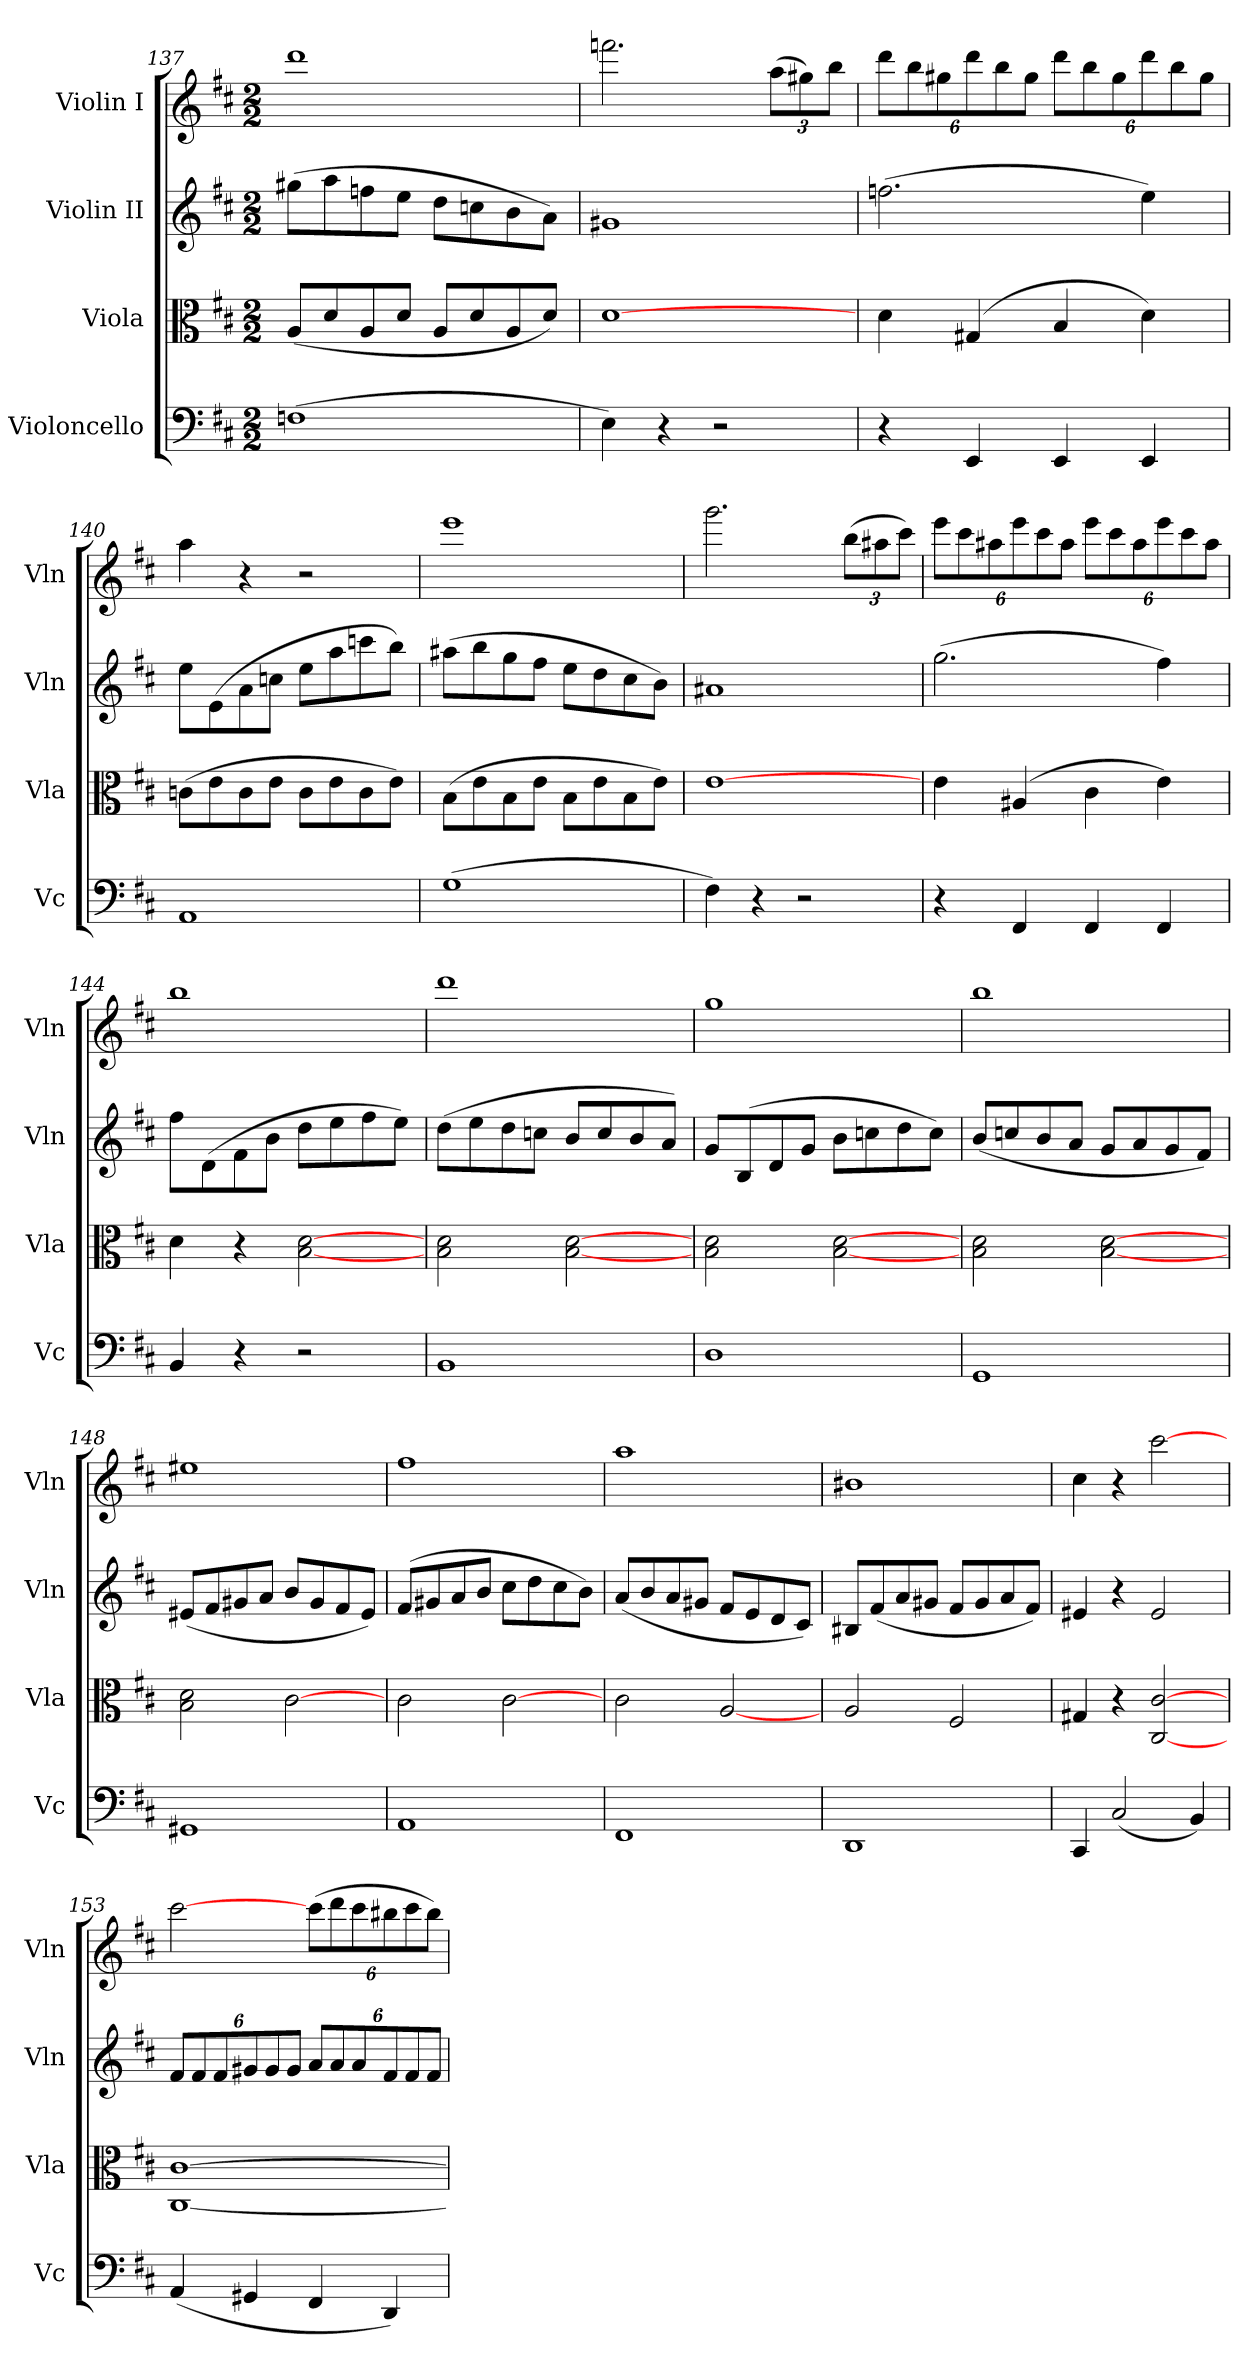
**kern	**kern	**kern	**kern
*part4	*part3	*part2	*part1
*staff4	*staff3	*staff2	*staff1
*I"Violoncello	*I"Viola	*I"Violin II	*I"Violin I
*I'Vc	*I'Vla	*I'Vln	*I'Vln
*clefF4	*clefC3	*clefG2	*clefG2
*k[f#c#]	*k[f#c#]	*k[f#c#]	*k[f#c#]
*D:	*D:	*D:	*D:
*M2/2	*M2/2	*M2/2	*M2/2
=137	=137	=137	=137
(1Fn	(8A/L	(8gg#X\L	1ddd
.	8d/	8aa\	.
.	8A/	8ffn\	.
.	8d/J	8ee\J	.
.	8A/L	8dd\L	.
.	8d/	8ccn\	.
.	8A/	8b\	.
.	8d/J)	8a\J)	.
=138	=138	=138	=138
4E)	[1d	1g#X	2.fffn
4r	.	.	.
2r	.	.	.
.	.	.	(12aa\L
.	.	.	12gg#X\)
.	.	.	12bb\J
=139	=139	=139	=139
4r	4d	(2.ffn	12ddd\L
.	.	.	12bb\
.	.	.	12gg#X\
4EE	(4G#X	.	12ddd\
.	.	.	12bb\
.	.	.	12gg#\J
4EE	4B	.	12ddd\L
.	.	.	12bb\
.	.	.	12gg#\
4EE	4d)	4ee)	12ddd\
.	.	.	12bb\
.	.	.	12gg#\J
=140	=140	=140	=140
1AA	(8cn\L	8ee\L	4aa
.	8e\	(8e\	.
.	8c\	8a\	4r
.	8e\J	8ccn\J	.
.	8c\L	8ee\L	2r
.	8e\	8aa\	.
.	8c\	8cccn\	.
.	8e\J)	8bb\J)	.
=141	=141	=141	=141
(1G	(8B\L	(8aa#X\L	1eee
.	8e\	8bb\	.
.	8B\	8gg\	.
.	8e\J	8ff#\J	.
.	8B\L	8ee\L	.
.	8e\	8dd\	.
.	8B\	8cc#\	.
.	8e\J)	8b\J)	.
=142	=142	=142	=142
4F#)	[1e	1a#X	2.ggg
4r	.	.	.
2r	.	.	.
.	.	.	(12bb\L
.	.	.	12aa#X\
.	.	.	12ccc#\J)
=143	=143	=143	=143
4r	4e	(2.gg	12eee\L
.	.	.	12ccc#\
.	.	.	12aa#X\
4FF#	(4A#X	.	12eee\
.	.	.	12ccc#\
.	.	.	12aa#\J
4FF#	4c#	.	12eee\L
.	.	.	12ccc#\
.	.	.	12aa#\
4FF#	4e)	4ff#)	12eee\
.	.	.	12ccc#\
.	.	.	12aa#\J
=144	=144	=144	=144
4BB	4d	8ff#\L	1bb
.	.	(8d\	.
4r	4r	8f#\	.
.	.	8b\J	.
2r	[2B [2d	8dd\L	.
.	.	8ee\	.
.	.	8ff#\	.
.	.	8ee\J)	.
=145	=145	=145	=145
1BB	2B 2d	(8dd\L	1ddd
.	.	8ee\	.
.	.	8dd\	.
.	.	8ccn\J	.
.	[2B [2d	8b/L	.
.	.	8cc/	.
.	.	8b/	.
.	.	8a/J)	.
=146	=146	=146	=146
1D	2B 2d	8g/L	1gg
.	.	(8B/	.
.	.	8d/	.
.	.	8g/J	.
.	[2B [2d	8b\L	.
.	.	8ccn\	.
.	.	8dd\	.
.	.	8cc\J)	.
=147	=147	=147	=147
1GG	2B 2d	(8b/L	1bb
.	.	8ccn/	.
.	.	8b/	.
.	.	8a/J	.
.	[2B [2d	8g/L	.
.	.	8a/	.
.	.	8g/	.
.	.	8f#/J)	.
=148	=148	=148	=148
1GG#X	2B 2d	(8e#X/L	1ee#X
.	.	8f#/	.
.	.	8g#X/	.
.	.	8a/J	.
.	[2c#	8b/L	.
.	.	8g#/	.
.	.	8f#/	.
.	.	8e#/J)	.
=149	=149	=149	=149
1AA	2c#	(8f#/L	1ff#
.	.	8g#X/	.
.	.	8a/	.
.	.	8b/J	.
.	[2c#	8cc#\L	.
.	.	8dd\	.
.	.	8cc#\	.
.	.	8b\J)	.
=150	=150	=150	=150
1FF#	2c#	(8a/L	1aa
.	.	8b/	.
.	.	8a/	.
.	.	8g#X/J	.
.	[2A	8f#/L	.
.	.	8e/	.
.	.	8d/	.
.	.	8c#/J)	.
=151	=151	=151	=151
1DD	2A	8B#X/L	1b#X
.	.	(8f#/	.
.	.	8a/	.
.	.	8g#X/J	.
.	2F#	8f#/L	.
.	.	8g#/	.
.	.	8a/	.
.	.	8f#/J)	.
=152	=152	=152	=152
4CC#	4G#X	4e#X	4cc#
(2C#	4r	4r	4r
.	[2C# [2c#	2e#	[2ccc#
4BB)	.	.	.
=153	=153	=153	=153
(4AA	[1C# [1c#	12f#/L	[2ccc#
.	.	12f#/	.
.	.	12f#/	.
4GG#X	.	12g#X/	.
.	.	12g#/	.
.	.	12g#/J	.
4FF#	.	12a/L	(12ccc#\L
.	.	12a/	12ddd\
.	.	12a/	12ccc#\
4DD)	.	12f#/	12bb#X\
.	.	12f#/	12ccc#\
.	.	12f#/J	12bb#\J)
=	=	=	=
*-	*-	*-	*-
